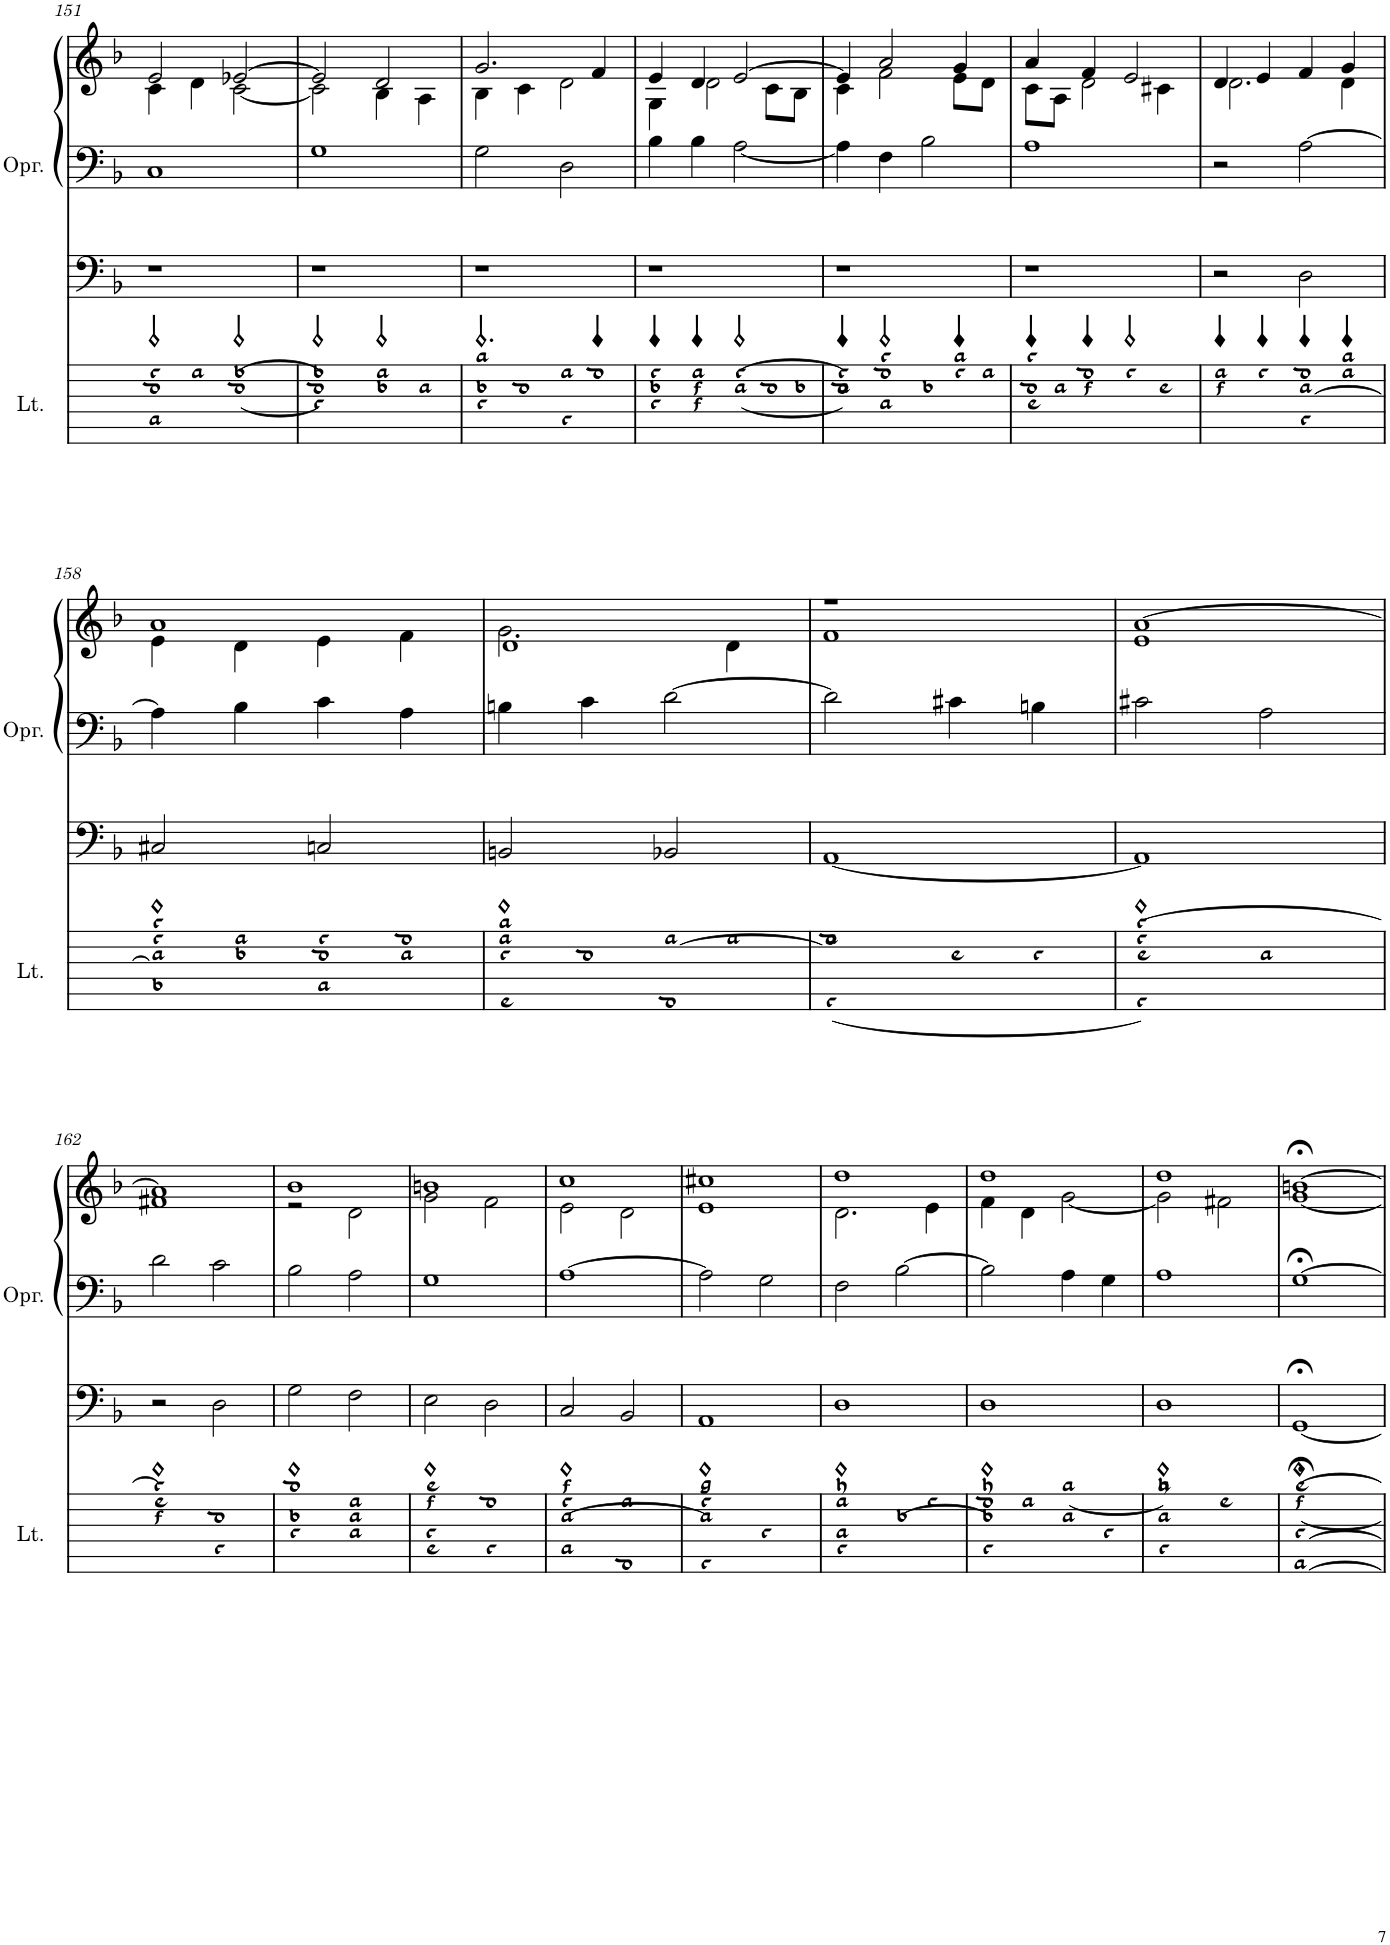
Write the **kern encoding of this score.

**kern	**kern	**kern	**kern
*part2	*part1	*part1	*part1
*staff4	*staff3	*staff2	*staff1
*I"Lute	*I"Organ	*	*
*I'Lt.	*	*	*
!!LO:PB:g=z
*	*clefF4	*clefF4	*clefG2
*k[b-]	*k[b-]	*k[b-]	*k[b-]
*M2/2	*M2/2	*M2/2	*M2/2
*met(c|)	*met(c|)	*met(c|)	*met(c|)
=151	=151	=151	=151
*^	*	*	*^
*	*^	*	*	*	*
2e	4c	1C	1r	1C	2e/	4c\
.	4d	.	.	.	.	4d\
[2e-X	[2c	.	.	.	[2e-X/	[2c\
=152	=152	=152	=152	=152	=152	=152
2e-]	2c]	1G	1r	1G	2e-/]	2c\]
2d	4B-	.	.	.	2d/	4B-\
.	4A	.	.	.	.	4A\
=153	=153	=153	=153	=153	=153	=153
2.g	4B-	2G	1r	2G\	2.g/	4B-\
.	4c	.	.	.	.	4c\
.	2d	2D	.	2D\	.	2d\
4f	.	.	.	.	4f/	.
=154	=154	=154	=154	=154	=154	=154
4e	4G	4B-	1r	4B-\	4e/	4G\
4d	2d	4B-	.	4B-\	4d/	2d\
[2e	.	[<2A	.	[<2A\	[2e/	.
.	8cL	.	.	.	.	8c\L
.	8B-J	.	.	.	.	8B-\J
=155	=155	=155	=155	=155	=155	=155
4e]	4c	4A]	1r	4A\]	4e/]	4c\
2a	2f	4F	.	4F\	2a/	2f\
.	.	2B-	.	2B-\	.	.
4g	8eL	.	.	.	4g/	8e\L
.	8dJ	.	.	.	.	8d\J
=156	=156	=156	=156	=156	=156	=156
4a	8cL	1A	1r	1A	4a/	8c\L
.	8AJ	.	.	.	.	8A\J
4f	2d	.	.	.	4f/	2d\
2e	.	.	.	.	2e/	.
.	4c#X	.	.	.	.	4c#X\
=157	=157	=157	=157	=157	=157	=157
*	*	*^	*	*	*	*
4d	2.d	2ryy	2ryy	2r	2r	4d/	2.d\
4e	.	.	.	.	.	4e/	.
4f	.	2D [2A	2r	2D\	[2A\	4f/	.
4g	4d	.	.	.	.	4g/	4d\
!!LO:LB:g=z	!!
=158	=158	=158	=158	=158	=158	=158	=158
1a	4e	4A]	2C#X	2C#X/	4A\]	1a	4e\
.	4d	4B-	.	.	4B-\	.	4d\
.	4e	4c	2Cn	2Cn/	4c\	.	4e\
.	4f	4A	.	.	4A\	.	4f\
=159	=159	=159	=159	=159	=159	=159	=159
1d	2.g	4Bn	2BBn	2BBn/	4Bn\	1d	2.g\
.	.	4c	.	.	4c\	.	.
.	.	2BB-X [2d	2r	2BB-X/	[2d\	.	.
.	4d	.	.	.	.	.	4d\
=160	=160	=160	=160	=160	=160	=160	=160
1r	1f	2d]	[1AA	[1AA	2d\]	1r	1f
.	.	4c#X	.	.	4c#X\	.	.
.	.	4Bn	.	.	4Bn\	.	.
=161	=161	=161	=161	=161	=161	=161	=161
[1a	1e	2c#X	1AA]	1AA]	2c#X\	[1a	1e
.	.	2A	.	.	2A\	.	.
!!LO:LB:g=z	!!
=162	=162	=162	=162	=162	=162	=162	=162
1a]	1f#X	2d	2ryy	2r	2d\	1a]	1f#X
.	.	2D 2c	2r	2D\	2c\	.	.
=163	=163	=163	=163	=163	=163	=163	=163
1b-	2r	2G 2B-	2r	2G\	2B-\	1b-	2r
.	2d	2F 2A	2r	2F\	2A\	.	2d\
=164	=164	=164	=164	=164	=164	=164	=164
1bn	2g	1G	2E	2E\	1G	1bn	2g\
.	2f	.	2D	2D\	.	.	2f\
=165	=165	=165	=165	=165	=165	=165	=165
1cc	2e	[1A	2C	2C/	[1A	1cc	2e\
.	2d	.	2BB-	2BB-/	.	.	2d\
=166	=166	=166	=166	=166	=166	=166	=166
1cc#X	1e	2A]	1AA	1AA	2A\]	1cc#X	1e
.	.	2G	.	.	2G\	.	.
=167	=167	=167	=167	=167	=167	=167	=167
1dd	2.d	2F	1D	1D	2F\	1dd	2.d\
.	.	[2B-	.	.	[2B-\	.	.
.	4e	.	.	.	.	.	4e\
=168	=168	=168	=168	=168	=168	=168	=168
1dd	4f	2B-]	1D	1D	2B-\]	1dd	4f\
.	4d	.	.	.	.	.	4d\
.	[2g	4A	.	.	4A\	.	[2g\
.	.	4G	.	.	4G\	.	.
=169	=169	=169	=169	=169	=169	=169	=169
1dd	2g]	1D 1A	1r	1D	1A	1dd	2g\]
.	2f#X	.	.	.	.	.	2f#X\
=170	=170	=170	=170	=170	=170	=170	=170
[1bn;<	[1g	[1GG [1G	1r	[1GG;<	[1G;<	[1bn;<	[1g
*v	*v	*v	*v	*	*	*v	*v
=	=	=	=
*-	*-	*-	*-
